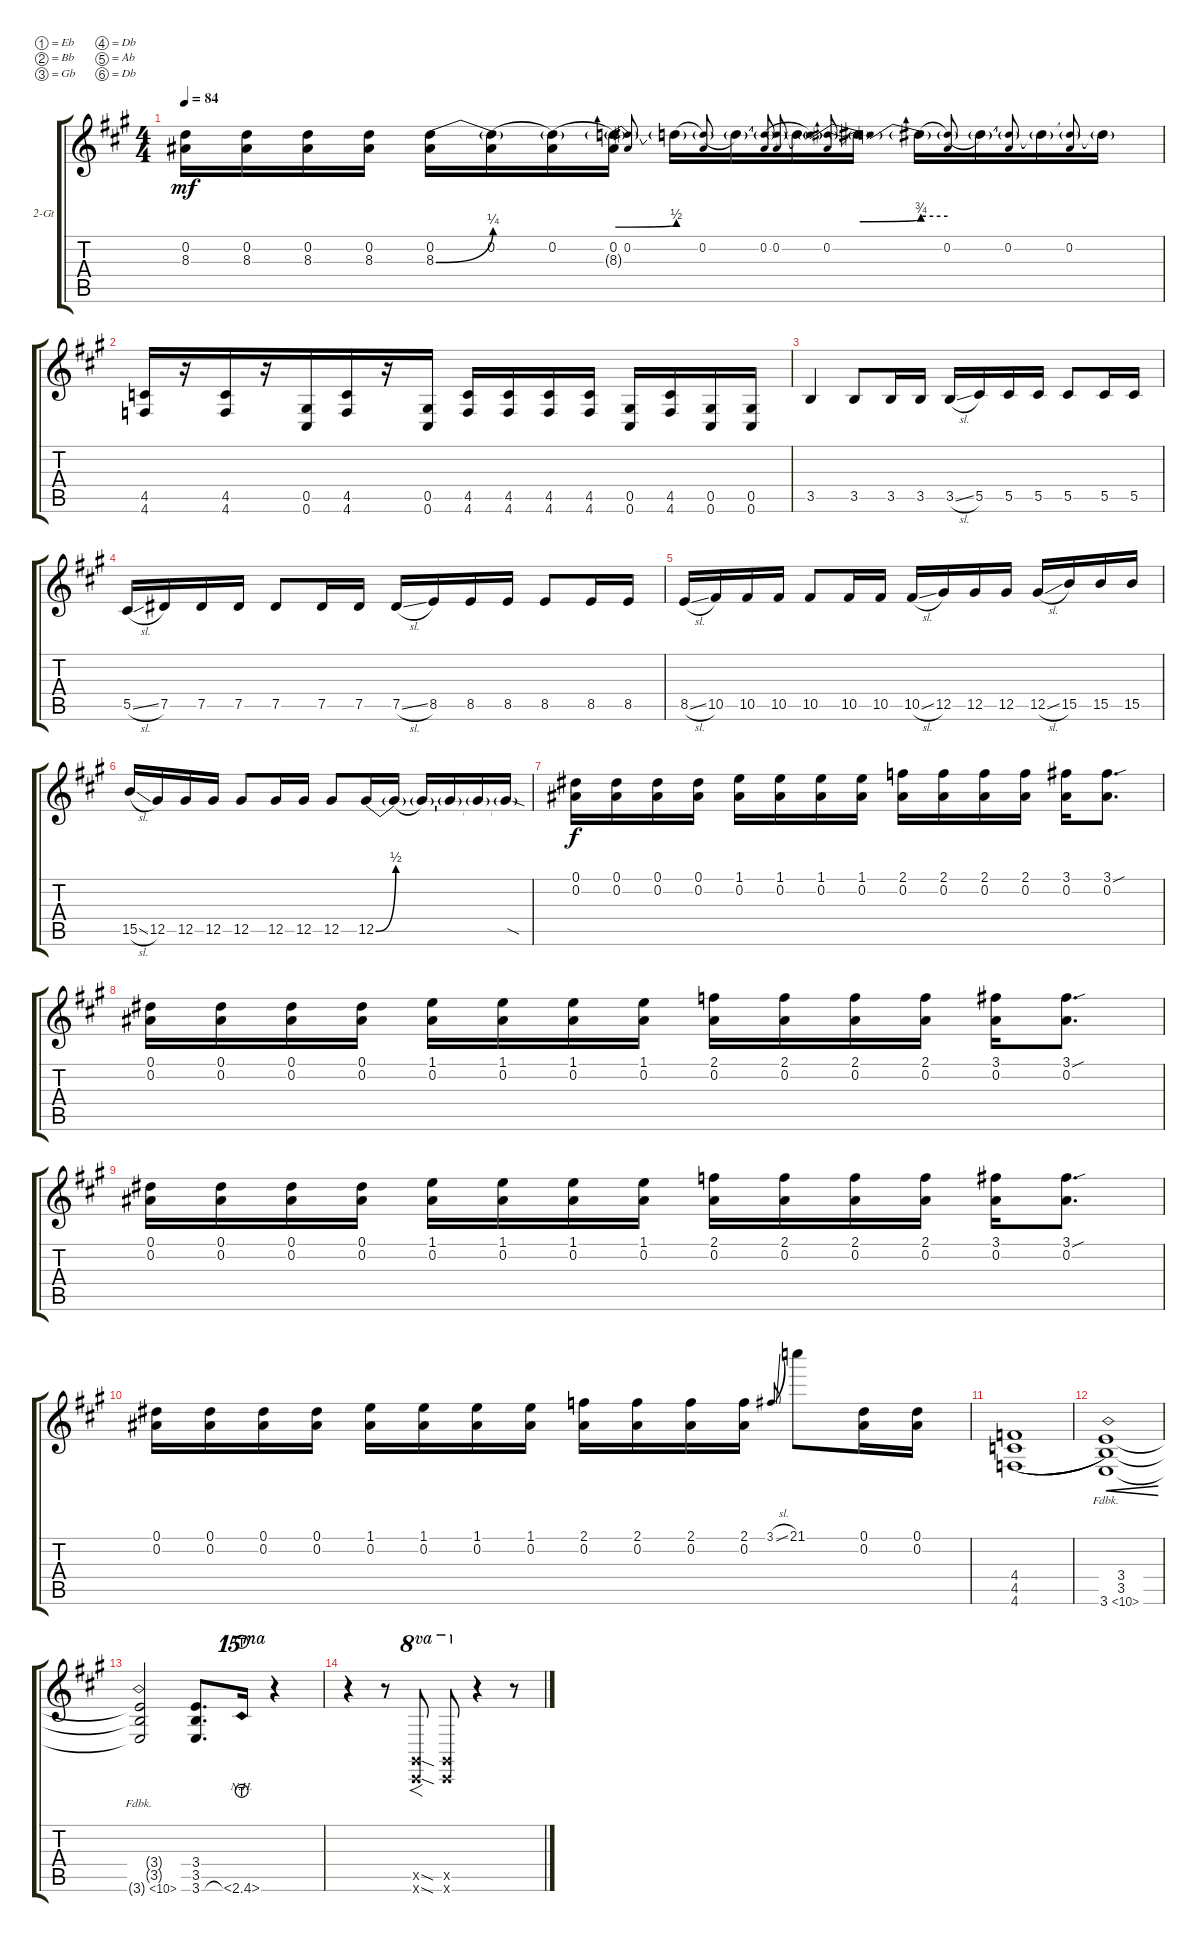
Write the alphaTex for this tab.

\defaultSystemsLayout 4
\bracketExtendMode groupsimilarinstruments
\firstSystemTrackNameOrientation horizontal
\otherSystemsTrackNameOrientation horizontal
\track ("Guitar2" "2-Gt") {instrument distortionguitar}
\staff {score tabs}
\tuning (Eb4 Bb3 Gb3 Db3 Ab2 Db2)
\ts (4 4)
\tempo 84
\clef g2
\scale
1.07062
\ks a
(8.3 0.2).16{dy mf} (8.3 0.2).16 (8.3 0.2).16 (8.3 0.2).16 (8.3{be (bend 0 0 15 1)} 0.2).16 (8.3{be (hold 0 0 60 0) t} 0.2).16 (8.3{be (hold 0 0 60 0) t} 0.2).16 (8.3{be (bend 0 1 17.4 2) t} 0.2).16 (0.2 8.3{t}).8{gr onbeat} 8.3{be (hold 0 0 60 0) t}.16 (0.2 8.3{be (hold 0 0 60 0) t}).8{gr onbeat} 8.3{t}.16 (0.2 8.3{t}).8{gr onbeat} 8.3{t}.16 (0.2 8.3{t}).8{gr onbeat} 8.3{be (prebendbend 0 2 17.4 3) t}.16 (0.2 8.3{t}).8{gr onbeat} 8.3{be (prebend 0 3 60 3) t}.16 (0.2 8.3{be (hold 0 0 60 0) t}).8{gr onbeat} 8.3{t}.16 (0.2 8.3{t}).8{gr onbeat} 8.3{t}.16 (0.2 8.3{t}).8{gr onbeat} 8.3{t}.16 |
\scale
0.929382 (4.6 4.5).16 r.16{beam merge} (4.6 4.5).16{beam merge} r.16{beam merge} (0.6 0.5).16{beam merge} (4.6 4.5).16{beam merge} r.16 (0.5 0.6).16 (4.6 4.5).16 (4.6 4.5).16 (4.6 4.5).16 (4.5 4.6).16 (0.6 0.5).16 (4.6 4.5).16 (0.6 0.5).16 (0.6 0.5).16 |
\scale
1.07062 3.5.4 3.5.8 3.5.16 3.5.16 3.5{sl}.16 5.5.16 5.5.16 5.5.16 5.5.8 5.5.16 5.5.16 |
\scale
0.929382 5.5{sl}.16 7.5.16 7.5.16 7.5.16 7.5.8 7.5.16 7.5.16 7.5{sl}.16 8.5.16 8.5.16 8.5.16 8.5.8 8.5.16 8.5.16 |
\scale
1.07062 8.5{sl}.16 10.5.16 10.5.16 10.5.16 10.5.8 10.5.16 10.5.16 10.5{sl}.16 12.5.16 12.5.16 12.5.16 12.5{sl}.16 15.5.16 15.5.16 15.5.16 |
\scale
0.929382 15.5{sl}.16 12.5.16 12.5.16 12.5.16 12.5.8 12.5.16 12.5.16 12.5.8 12.5{be (bend 0 0 15 2)}.16 12.5{be (hold 0 0 60 0) t}.16 12.5{t}.16 12.5{t}.16 12.5{t}.16 12.5{sod t}.16 |
\scale
1.07062 (0.1 0.2).16{dy f} (0.1 0.2).16 (0.1 0.2).16 (0.1 0.2).16 (0.2 1.1).16 (0.2 1.1).16 (0.2 1.1).16 (0.2 1.1).16 (2.1 0.2).16 (2.1 0.2).16 (2.1 0.2).16 (2.1 0.2).16 (0.2 3.1).16 (0.2 3.1{sou}).8{d} |
\scale
0.929382 (0.1 0.2).16 (0.1 0.2).16 (0.1 0.2).16 (0.1 0.2).16 (0.2 1.1).16 (0.2 1.1).16 (0.2 1.1).16 (0.2 1.1).16 (2.1 0.2).16 (2.1 0.2).16 (2.1 0.2).16 (2.1 0.2).16 (0.2 3.1).16 (0.2 3.1{sou}).8{d} |
\scale
1.07062 (0.1 0.2).16 (0.1 0.2).16 (0.1 0.2).16 (0.1 0.2).16 (0.2 1.1).16 (0.2 1.1).16 (0.2 1.1).16 (0.2 1.1).16 (2.1 0.2).16 (2.1 0.2).16 (2.1 0.2).16 (2.1 0.2).16 (0.2 3.1).16 (0.2 3.1{sou}).8{d} |
\scale
0.929382 (0.1 0.2).16 (0.1 0.2).16 (0.1 0.2).16 (0.1 0.2).16 (0.2 1.1).16 (0.2 1.1).16 (0.2 1.1).16 (0.2 1.1).16 (2.1 0.2).16 (2.1 0.2).16 (2.1 0.2).16 (2.1 0.2).16 3.1{sl}.8{gr onbeat} 21.1.8 (0.2 0.1).16 (0.2 0.1).16 |
\scale
1.07062 (4.6 4.5 4.4).1{legatoorigin} |
\scale
0.929382 (3.6{fh 7} 3.5 3.4).1{cre} |
\scale
1.07062 (3.6{fh 7 t} 3.5{t} 3.4{t}).2 (3.4 3.5 3.6).8{d} 2.6{nh lht}.16{ot 15ma} r.4 |
\scale
0.929382 r.4 r.8 (0.6{sod x} 0.5{sod x}).8{f ot 8va} (0.6{x} 0.5{x}).8{ot 8va} r.4 r.8
